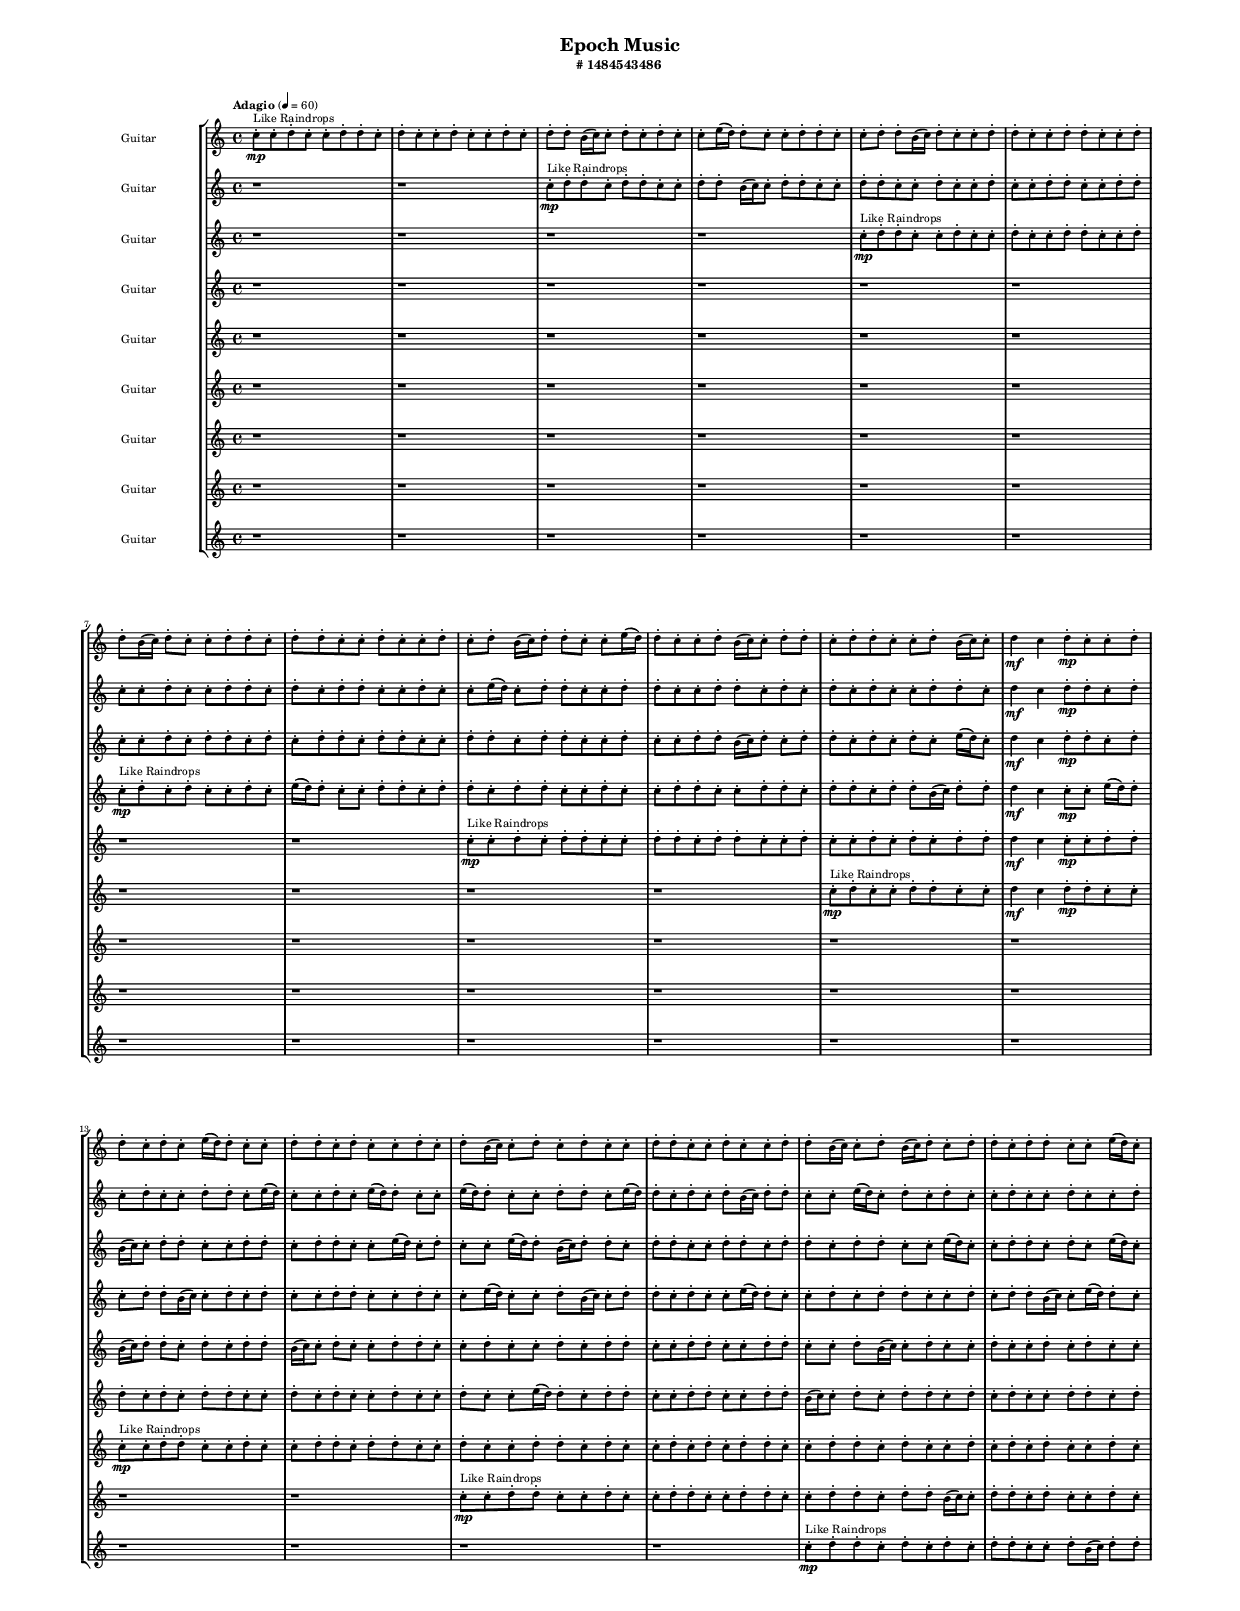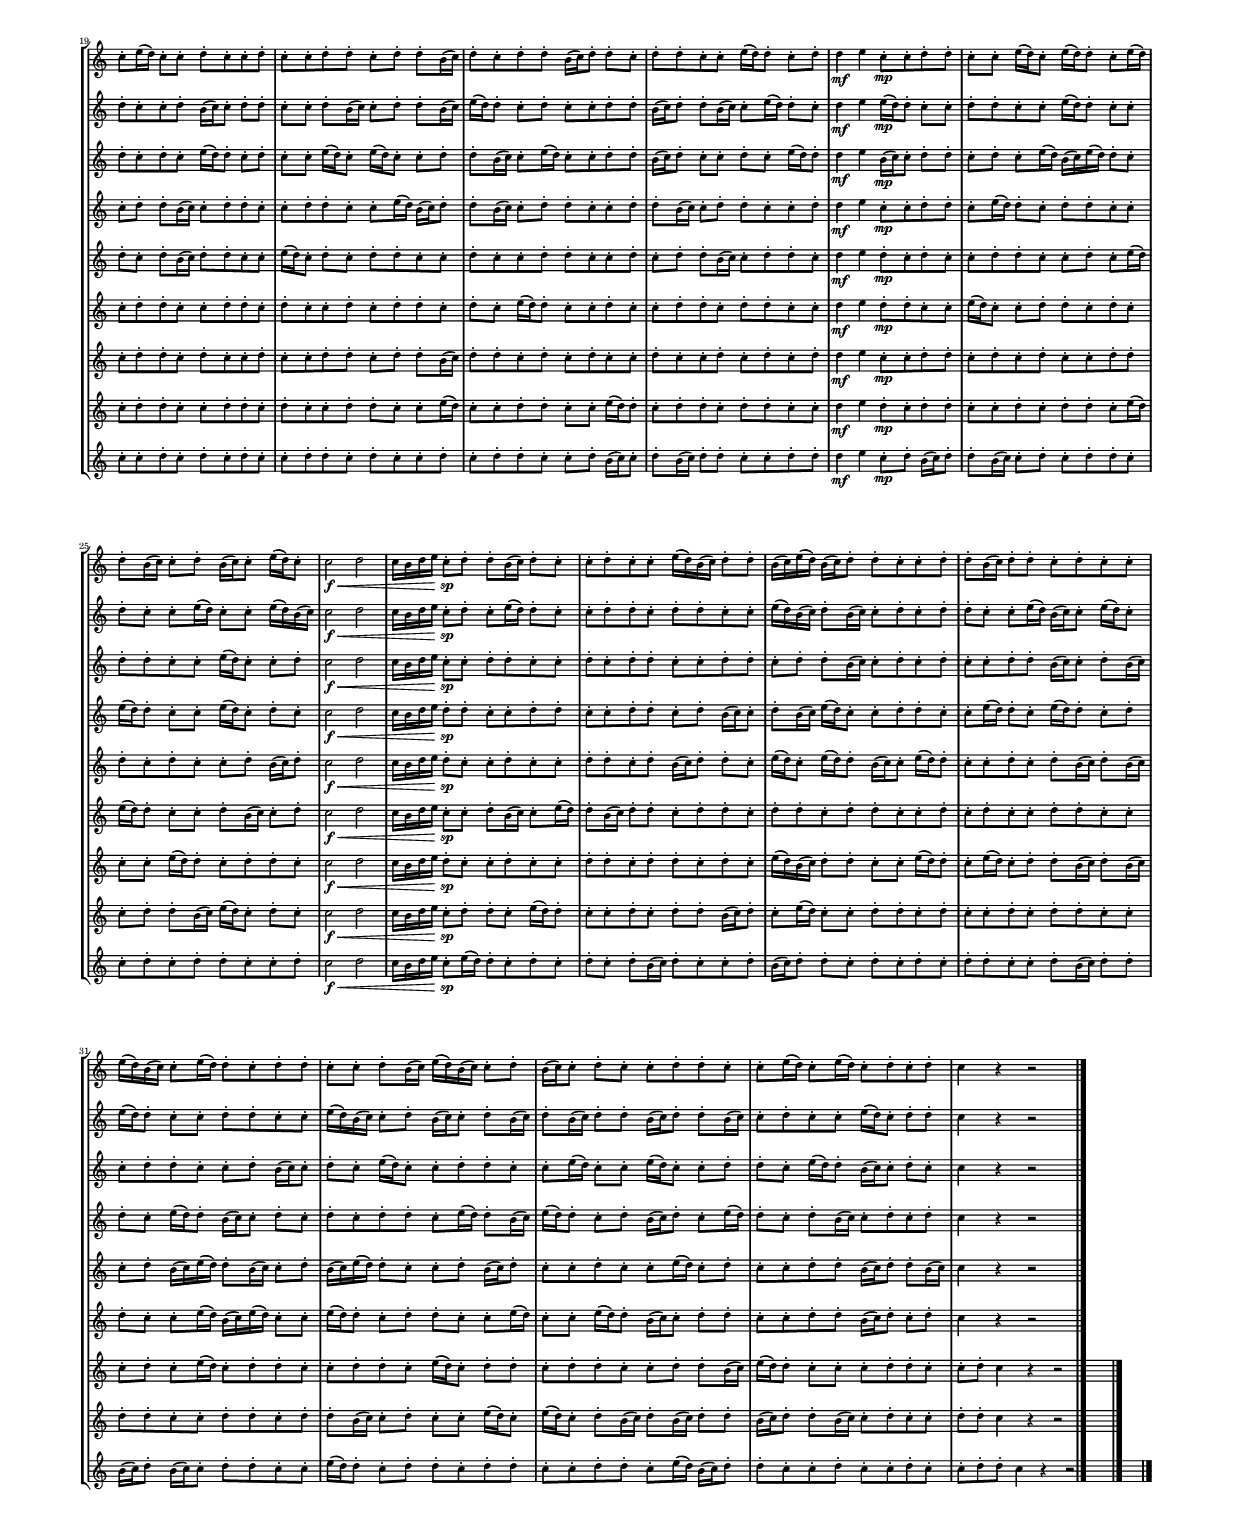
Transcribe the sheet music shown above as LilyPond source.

#(set-global-staff-size 10)

\header{
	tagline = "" 
	title = "Epoch Music"
	subtitle="#
1484543486
"
}

\paper{
  indent = 2\cm
  left-margin = 1.5\cm
  right-margin = 1.5\cm
  top-margin = 2\cm
  bottom-margin = 1.5\cm
  ragged-last-bottom = ##t
  print-all-headers = ##t
  print-page-number = ##f
}

\score{
\header{
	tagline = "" 
	title = "  "
	subtitle="  "
}
 \new  StaffGroup  <<

\new Staff \with {
    instrumentName = #"
Guitar
"
	midiInstrument = "Violin"
  }
\absolute {
\clef
"treble"

\tempo "Adagio" 4 = 60 c''8-.\mp ^"Like Raindrops"  c''8-. d''8-. c''8-. c''8-. d''8-. d''8-. c''8-. d''8-. c''8-. c''8-. d''8-. c''8-. c''8-. d''8-. c''8-. d''8-. d''8-. b'16( c''16) c''8-. d''8-. c''8-. d''8-. c''8-. c''8-. e''16( d''16) d''8-. c''8-. c''8-. d''8-. d''8-. c''8-. c''8-. d''8-. d''8-. b'16( c''16) d''8-. c''8-. c''8-. d''8-. d''8-. c''8-. c''8-. d''8-. d''8-. c''8-. c''8-. d''8-. d''8-. b'16( c''16) d''8-. c''8-. c''8-. d''8-. d''8-. c''8-. d''8-. d''8-. c''8-. c''8-. d''8-. c''8-. c''8-. d''8-. c''8-. d''8-. b'16( c''16) d''8-. d''8-. c''8-. c''8-. e''16( d''16) d''8-. c''8-. c''8-. d''8-. b'16( c''16) c''8-. d''8-. d''8-. c''8-. d''8-. d''8-. c''8-. c''8-. d''8-. b'16( c''16) c''8-. d''4\mf c''4 d''8-.\mp c''8-. c''8-. d''8-. d''8-. c''8-. d''8-. c''8-. e''16( d''16) d''8-. c''8-. c''8-. d''8-. d''8-. c''8-. d''8-. c''8-. c''8-. d''8-. c''8-. d''8-. b'16( c''16) c''8-. d''8-. c''8-. d''8-. c''8-. c''8-. d''8-. d''8-. c''8-. c''8-. d''8-. c''8-. c''8-. d''8-. d''8-. b'16( c''16) c''8-. d''8-. b'16( c''16) d''8-. c''8-. d''8-. d''8-. c''8-. d''8-. d''8-. c''8-. c''8-. e''16( d''16) c''8-. c''8-. e''16( d''16) c''8-. c''8-. d''8-. c''8-. c''8-. d''8-. c''8-. c''8-. d''8-. d''8-. c''8-. d''8-. d''8-. b'16( c''16) d''8-. c''8-. d''8-. d''8-. b'16( c''16) d''8-. d''8-. c''8-. d''8-. d''8-. c''8-. c''8-. e''16( d''16) d''8-. c''8-. d''8-. d''4\mf e''4 c''8-.\mp c''8-. d''8-. d''8-. c''8-. c''8-. e''16( d''16) c''8-. e''16( d''16) d''8-. c''8-. e''16( d''16) d''8-. b'16( c''16) c''8-. d''8-. b'16( c''16) c''8-. e''16( d''16) c''8-. c''2\f\< d''2 c''16 b'16 d''16 e''16 c''8-.\sp d''8-. d''8-. b'16( c''16) d''8-. c''8-. c''8-. d''8-. c''8-. c''8-. e''16( d''16) b'16( c''16) d''8-. d''8-. b'16( c''16) e''16( d''16) b'16( c''16) d''8-. d''8-. c''8-. c''8-. d''8-. d''8-. b'16( c''16) d''8-. d''8-. c''8-. d''8-. c''8-. c''8-. e''16( d''16) b'16( c''16) c''8-. e''16( d''16) d''8-. c''8-. d''8-. d''8-. c''8-. c''8-. d''8-. b'16( c''16) e''16( d''16) b'16( c''16) c''8-. d''8-. b'16( c''16) c''8-. d''8-. c''8-. c''8-. d''8-. d''8-. c''8-. c''8-. e''16( d''16) c''8-. e''16( d''16) c''8-. d''8-. c''8-. d''8-. c''4 r4 r2 

	\bar "|."

}



\new Staff \with {
    instrumentName = #"
Guitar
"
	midiInstrument = "Violin"
  }
\absolute {
\clef
"treble"

\tempo "Adagio" 4 = 60 r1 r1 c''8-.\mp ^"Like Raindrops"  d''8-. d''8-. c''8-. d''8-. d''8-. c''8-. c''8-. d''8-. d''8-. b'16( c''16) c''8-. d''8-. d''8-. c''8-. c''8-. d''8-. d''8-. c''8-. c''8-. d''8-. c''8-. c''8-. d''8-. c''8-. c''8-. d''8-. d''8-. c''8-. c''8-. d''8-. d''8-. c''8-. c''8-. d''8-. c''8-. c''8-. d''8-. d''8-. c''8-. d''8-. c''8-. d''8-. d''8-. c''8-. c''8-. d''8-. c''8-. c''8-. e''16( d''16) c''8-. d''8-. d''8-. c''8-. c''8-. d''8-. d''8-. c''8-. c''8-. d''8-. d''8-. c''8-. d''8-. c''8-. d''8-. c''8-. d''8-. c''8-. c''8-. d''8-. d''8-. c''8-. d''4\mf c''4 d''8-.\mp d''8-. c''8-. d''8-. c''8-. d''8-. c''8-. c''8-. d''8-. d''8-. c''8-. e''16( d''16) c''8-. c''8-. d''8-. c''8-. e''16( d''16) d''8-. c''8-. c''8-. e''16( d''16) d''8-. c''8-. c''8-. d''8-. d''8-. c''8-. e''16( d''16) d''8-. c''8-. d''8-. c''8-. d''8-. b'16( c''16) d''8-. d''8-. c''8-. c''8-. e''16( d''16) c''8-. d''8-. c''8-. d''8-. c''8-. c''8-. d''8-. c''8-. c''8-. d''8-. c''8-. c''8-. d''8-. d''8-. c''8-. c''8-. d''8-. b'16( c''16) c''8-. d''8-. d''8-. c''8-. c''8-. d''8-. b'16( c''16) c''8-. d''8-. d''8-. b'16( c''16) e''16( d''16) d''8-. c''8-. d''8-. c''8-. c''8-. d''8-. d''8-. b'16( c''16) d''8-. d''8-. b'16( c''16) c''8-. e''16( d''16) d''8-. c''8-. d''4\mf e''4 e''16(\mp d''16) d''8-. c''8-. c''8-. d''8-. d''8-. c''8-. c''8-. e''16( d''16) d''8-. c''8-. c''8-. d''8-. c''8-. c''8-. e''16( d''16) c''8-. c''8-. e''16( d''16) b'16( c''16) c''2\f\< d''2 c''16 b'16 d''16 e''16 c''8-.\sp d''8-. c''8-. e''16( d''16) d''8-. c''8-. c''8-. d''8-. d''8-. c''8-. d''8-. d''8-. c''8-. c''8-. e''16( d''16) b'16( c''16) d''8-. b'16( c''16) c''8-. d''8-. c''8-. d''8-. d''8-. c''8-. c''8-. e''16( d''16) b'16( c''16) c''8-. e''16( d''16) c''8-. e''16( d''16) d''8-. c''8-. c''8-. d''8-. d''8-. c''8-. c''8-. e''16( d''16) b'16( c''16) c''8-. d''8-. b'16( c''16) c''8-. d''8-. b'16( c''16) d''8-. b'16( c''16) d''8-. d''8-. b'16( c''16) d''8-. d''8-. b'16( c''16) c''8-. d''8-. c''8-. c''8-. e''16( d''16) c''8-. d''8-. d''8-. c''4 r4 r2 

	\bar "|."

}



\new Staff \with {
    instrumentName = #"
Guitar
"
	midiInstrument = "Violin"
  }
\absolute {
\clef
"treble"

\tempo "Adagio" 4 = 60 r1 r1 r1 r1 c''8-.\mp ^"Like Raindrops"  d''8-. d''8-. c''8-. c''8-. d''8-. c''8-. c''8-. d''8-. c''8-. c''8-. d''8-. d''8-. c''8-. c''8-. d''8-. c''8-. c''8-. d''8-. c''8-. d''8-. d''8-. c''8-. d''8-. c''8-. d''8-. d''8-. c''8-. d''8-. d''8-. c''8-. c''8-. d''8-. d''8-. c''8-. d''8-. d''8-. c''8-. c''8-. d''8-. c''8-. c''8-. d''8-. d''8-. b'16( c''16) d''8-. c''8-. d''8-. d''8-. c''8-. d''8-. c''8-. d''8-. c''8-. e''16( d''16) c''8-. d''4\mf c''4 d''8-.\mp d''8-. c''8-. d''8-. b'16( c''16) c''8-. d''8-. d''8-. c''8-. c''8-. d''8-. d''8-. c''8-. d''8-. d''8-. c''8-. c''8-. e''16( d''16) c''8-. d''8-. c''8-. c''8-. e''16( d''16) d''8-. b'16( c''16) d''8-. d''8-. c''8-. d''8-. d''8-. c''8-. c''8-. d''8-. d''8-. c''8-. d''8-. d''8-. c''8-. d''8-. d''8-. c''8-. c''8-. e''16( d''16) c''8-. c''8-. d''8-. d''8-. c''8-. d''8-. c''8-. e''16( d''16) c''8-. d''8-. c''8-. d''8-. c''8-. e''16( d''16) d''8-. c''8-. d''8-. c''8-. c''8-. e''16( d''16) c''8-. e''16( d''16) c''8-. c''8-. d''8-. d''8-. b'16( c''16) c''8-. e''16( d''16) c''8-. c''8-. d''8-. d''8-. b'16( c''16) d''8-. c''8-. c''8-. d''8-. c''8-. e''16( d''16) d''8-. d''4\mf e''4 b'16(\mp c''16) c''8-. d''8-. d''8-. c''8-. d''8-. c''8-. e''16( d''16) b'16( c''16) e''16( d''16) d''8-. c''8-. d''8-. d''8-. c''8-. c''8-. e''16( d''16) c''8-. c''8-. d''8-. c''2\f\< d''2 c''16 b'16 d''16 e''16 c''8-.\sp c''8-. d''8-. d''8-. c''8-. c''8-. d''8-. c''8-. d''8-. d''8-. c''8-. c''8-. d''8-. d''8-. c''8-. d''8-. d''8-. b'16( c''16) c''8-. d''8-. c''8-. d''8-. c''8-. c''8-. d''8-. d''8-. b'16( c''16) c''8-. d''8-. b'16( c''16) c''8-. d''8-. d''8-. c''8-. c''8-. d''8-. b'16( c''16) c''8-. d''8-. c''8-. e''16( d''16) c''8-. c''8-. d''8-. d''8-. c''8-. c''8-. e''16( d''16) c''8-. c''8-. e''16( d''16) c''8-. c''8-. d''8-. d''8-. c''8-. e''16( d''16) d''8-. b'16( c''16) c''8-. d''8-. c''8-. c''4 r4 r2 

	\bar "|."

}



\new Staff \with {
    instrumentName = #"
Guitar
"
	midiInstrument = "Violin"
  }
\absolute {
\clef
"treble"

\tempo "Adagio" 4 = 60 r1 r1 r1 r1 r1 r1 c''8-.\mp ^"Like Raindrops"  d''8-. c''8-. d''8-. c''8-. c''8-. d''8-. c''8-. e''16( d''16) d''8-. c''8-. c''8-. d''8-. d''8-. c''8-. d''8-. d''8-. c''8-. d''8-. d''8-. c''8-. c''8-. d''8-. c''8-. c''8-. d''8-. d''8-. c''8-. c''8-. d''8-. d''8-. c''8-. d''8-. d''8-. c''8-. d''8-. d''8-. b'16( c''16) d''8-. d''8-. d''4\mf c''4 c''8-.\mp c''8-. e''16( d''16) d''8-. c''8-. d''8-. d''8-. b'16( c''16) c''8-. d''8-. c''8-. d''8-. c''8-. c''8-. d''8-. d''8-. c''8-. c''8-. d''8-. c''8-. c''8-. e''16( d''16) c''8-. c''8-. d''8-. b'16( c''16) c''8-. d''8-. d''8-. c''8-. d''8-. c''8-. c''8-. e''16( d''16) d''8-. c''8-. c''8-. d''8-. c''8-. d''8-. d''8-. c''8-. c''8-. d''8-. c''8-. d''8-. d''8-. b'16( c''16) c''8-. e''16( d''16) d''8-. c''8-. c''8-. d''8-. d''8-. b'16( c''16) c''8-. d''8-. d''8-. c''8-. c''8-. d''8-. d''8-. c''8-. c''8-. e''16( d''16) b'16( c''16) d''8-. d''8-. b'16( c''16) c''8-. d''8-. d''8-. c''8-. c''8-. d''8-. d''8-. b'16( c''16) c''8-. d''8-. d''8-. c''8-. c''8-. d''8-. d''4\mf e''4 c''8-.\mp c''8-. d''8-. d''8-. c''8-. e''16( d''16) d''8-. c''8-. d''8-. d''8-. c''8-. c''8-. e''16( d''16) d''8-. c''8-. c''8-. e''16( d''16) c''8-. d''8-. c''8-. c''2\f\< d''2 c''16 b'16 d''16 e''16 d''8-.\sp d''8-. c''8-. c''8-. d''8-. d''8-. c''8-. c''8-. d''8-. d''8-. c''8-. d''8-. b'16( c''16) c''8-. d''8-. b'16( c''16) e''16( d''16) c''8-. c''8-. d''8-. d''8-. c''8-. c''8-. e''16( d''16) d''8-. c''8-. e''16( d''16) d''8-. c''8-. d''8-. d''8-. c''8-. e''16( d''16) d''8-. b'16( c''16) c''8-. d''8-. c''8-. d''8-. c''8-. d''8-. d''8-. c''8-. e''16( d''16) d''8-. b'16( c''16) e''16( d''16) d''8-. c''8-. d''8-. b'16( c''16) d''8-. c''8-. e''16( d''16) d''8-. c''8-. d''8-. b'16( c''16) c''8-. d''8-. c''8-. d''8-. c''4 r4 r2 

	\bar "|."

}



\new Staff \with {
    instrumentName = #"
Guitar
"
	midiInstrument = "Violin"
  }
\absolute {
\clef
"treble"

\tempo "Adagio" 4 = 60 r1 r1 r1 r1 r1 r1 r1 r1 c''8-.\mp ^"Like Raindrops"  c''8-. d''8-. c''8-. d''8-. d''8-. c''8-. c''8-. d''8-. d''8-. c''8-. d''8-. d''8-. c''8-. c''8-. d''8-. c''8-. c''8-. d''8-. c''8-. d''8-. c''8-. d''8-. d''8-. d''4\mf c''4 c''8-.\mp c''8-. d''8-. d''8-. b'16( c''16) d''8-. d''8-. c''8-. d''8-. c''8-. d''8-. d''8-. b'16( c''16) c''8-. d''8-. c''8-. c''8-. d''8-. d''8-. c''8-. c''8-. d''8-. c''8-. c''8-. d''8-. c''8-. d''8-. d''8-. c''8-. c''8-. d''8-. d''8-. c''8-. c''8-. d''8-. d''8-. c''8-. c''8-. d''8-. b'16( c''16) c''8-. d''8-. c''8-. c''8-. d''8-. c''8-. c''8-. d''8-. c''8-. d''8-. c''8-. c''8-. d''8-. c''8-. d''8-. b'16( c''16) d''8-. d''8-. c''8-. c''8-. e''16( d''16) c''8-. d''8-. c''8-. d''8-. d''8-. c''8-. c''8-. d''8-. c''8-. c''8-. d''8-. d''8-. c''8-. c''8-. d''8-. c''8-. d''8-. d''8-. b'16( c''16) c''8-. d''8-. d''8-. c''8-. d''4\mf e''4 d''8-.\mp c''8-. d''8-. c''8-. c''8-. d''8-. d''8-. c''8-. c''8-. d''8-. c''8-. e''16( d''16) d''8-. c''8-. d''8-. c''8-. c''8-. d''8-. b'16( c''16) d''8-. c''2\f\< d''2 c''16 b'16 d''16 e''16 d''8-.\sp c''8-. c''8-. d''8-. c''8-. c''8-. d''8-. d''8-. c''8-. d''8-. b'16( c''16) d''8-. d''8-. c''8-. e''16( d''16) c''8-. e''16( d''16) d''8-. b'16( c''16) c''8-. e''16( d''16) d''8-. c''8-. c''8-. d''8-. c''8-. d''8-. b'16( c''16) d''8-. b'16( c''16) c''8-. d''8-. b'16( c''16) e''16( d''16) d''8-. b'16( c''16) c''8-. d''8-. b'16( c''16) e''16( d''16) d''8-. c''8-. c''8-. d''8-. b'16( c''16) d''8-. c''8-. c''8-. d''8-. c''8-. c''8-. e''16( d''16) c''8-. d''8-. c''8-. c''8-. d''8-. d''8-. b'16( c''16) d''8-. d''8-. b'16( c''16) c''4 r4 r2 

	\bar "|."

}



\new Staff \with {
    instrumentName = #"
Guitar
"
	midiInstrument = "Violin"
  }
\absolute {
\clef
"treble"

\tempo "Adagio" 4 = 60 r1 r1 r1 r1 r1 r1 r1 r1 r1 r1 c''8-.\mp ^"Like Raindrops"  d''8-. c''8-. c''8-. d''8-. d''8-. c''8-. c''8-. d''4\mf c''4 d''8-.\mp d''8-. c''8-. c''8-. d''8-. c''8-. d''8-. c''8-. d''8-. d''8-. c''8-. c''8-. d''8-. c''8-. d''8-. c''8-. c''8-. d''8-. c''8-. c''8-. d''8-. c''8-. c''8-. e''16( d''16) d''8-. c''8-. d''8-. d''8-. c''8-. c''8-. d''8-. d''8-. c''8-. c''8-. d''8-. d''8-. b'16( c''16) c''8-. d''8-. c''8-. d''8-. d''8-. c''8-. d''8-. c''8-. d''8-. c''8-. c''8-. d''8-. d''8-. c''8-. d''8-. c''8-. d''8-. d''8-. c''8-. c''8-. d''8-. d''8-. c''8-. d''8-. c''8-. c''8-. d''8-. c''8-. d''8-. d''8-. c''8-. d''8-. c''8-. e''16( d''16) d''8-. c''8-. c''8-. d''8-. c''8-. c''8-. d''8-. d''8-. c''8-. d''8-. d''8-. c''8-. c''8-. d''4\mf e''4 d''8-.\mp d''8-. c''8-. c''8-. e''16( d''16) c''8-. c''8-. d''8-. d''8-. c''8-. d''8-. c''8-. e''16( d''16) d''8-. c''8-. c''8-. d''8-. b'16( c''16) c''8-. d''8-. c''2\f\< d''2 c''16 b'16 d''16 e''16 c''8-.\sp c''8-. d''8-. b'16( c''16) c''8-. e''16( d''16) d''8-. b'16( c''16) d''8-. d''8-. c''8-. d''8-. d''8-. c''8-. d''8-. d''8-. c''8-. d''8-. d''8-. c''8-. c''8-. d''8-. c''8-. d''8-. c''8-. c''8-. d''8-. d''8-. c''8-. c''8-. d''8-. c''8-. c''8-. e''16( d''16) b'16( c''16) e''16( d''16) c''8-. c''8-. e''16( d''16) d''8-. c''8-. d''8-. d''8-. c''8-. c''8-. e''16( d''16) c''8-. c''8-. e''16( d''16) d''8-. b'16( c''16) c''8-. d''8-. d''8-. c''8-. c''8-. d''8-. d''8-. b'16( c''16) d''8-. c''8-. d''8-. c''4 r4 r2 

	\bar "|."

}



\new Staff \with {
    instrumentName = #"
Guitar
"
	midiInstrument = "Violin"
  }
\absolute {
\clef
"treble"

\tempo "Adagio" 4 = 60 r1 r1 r1 r1 r1 r1 r1 r1 r1 r1 r1 r1 c''8-.\mp ^"Like Raindrops"  c''8-. d''8-. d''8-. c''8-. c''8-. d''8-. c''8-. c''8-. d''8-. d''8-. c''8-. d''8-. d''8-. c''8-. c''8-. d''8-. c''8-. c''8-. d''8-. d''8-. c''8-. d''8-. c''8-. c''8-. d''8-. c''8-. d''8-. c''8-. d''8-. d''8-. c''8-. c''8-. d''8-. d''8-. c''8-. d''8-. c''8-. c''8-. d''8-. c''8-. d''8-. c''8-. d''8-. c''8-. c''8-. d''8-. c''8-. c''8-. d''8-. d''8-. c''8-. d''8-. c''8-. c''8-. d''8-. c''8-. c''8-. d''8-. d''8-. c''8-. d''8-. d''8-. b'16( c''16) d''8-. d''8-. c''8-. d''8-. c''8-. d''8-. c''8-. c''8-. d''8-. c''8-. c''8-. d''8-. c''8-. d''8-. c''8-. d''8-. d''4\mf e''4 c''8-.\mp c''8-. d''8-. d''8-. c''8-. d''8-. c''8-. d''8-. c''8-. c''8-. d''8-. d''8-. c''8-. c''8-. e''16( d''16) d''8-. c''8-. d''8-. d''8-. c''8-. c''2\f\< d''2 c''16 b'16 d''16 e''16 d''8-.\sp c''8-. c''8-. d''8-. c''8-. c''8-. d''8-. d''8-. c''8-. d''8-. d''8-. c''8-. d''8-. c''8-. e''16( d''16) b'16( c''16) d''8-. d''8-. c''8-. c''8-. e''16( d''16) d''8-. c''8-. e''16( d''16) c''8-. d''8-. d''8-. b'16( c''16) d''8-. b'16( c''16) c''8-. d''8-. c''8-. e''16( d''16) c''8-. d''8-. d''8-. c''8-. c''8-. d''8-. d''8-. c''8-. e''16( d''16) c''8-. d''8-. d''8-. c''8-. d''8-. d''8-. c''8-. c''8-. d''8-. d''8-. b'16( c''16) e''16( d''16) d''8-. c''8-. c''8-. c''8-. d''8-. d''8-. c''8-. c''8-. d''8-. c''4 r4 r2 

	\bar "|."

}



\new Staff \with {
    instrumentName = #"
Guitar
"
	midiInstrument = "Violin"
  }
\absolute {
\clef
"treble"

\tempo "Adagio" 4 = 60 r1 r1 r1 r1 r1 r1 r1 r1 r1 r1 r1 r1 r1 r1 c''8-.\mp ^"Like Raindrops"  c''8-. d''8-. d''8-. c''8-. c''8-. d''8-. c''8-. c''8-. d''8-. d''8-. c''8-. c''8-. d''8-. d''8-. c''8-. c''8-. d''8-. d''8-. c''8-. d''8-. d''8-. b'16( c''16) c''8-. d''8-. d''8-. c''8-. d''8-. c''8-. c''8-. d''8-. c''8-. c''8-. d''8-. d''8-. c''8-. c''8-. d''8-. d''8-. c''8-. d''8-. c''8-. c''8-. d''8-. d''8-. c''8-. c''8-. e''16( d''16) c''8-. c''8-. d''8-. d''8-. c''8-. c''8-. e''16( d''16) d''8-. c''8-. d''8-. d''8-. c''8-. d''8-. d''8-. c''8-. c''8-. d''4\mf e''4 d''8-.\mp c''8-. d''8-. d''8-. c''8-. c''8-. d''8-. c''8-. d''8-. d''8-. c''8-. e''16( d''16) c''8-. d''8-. d''8-. b'16( c''16) e''16( d''16) c''8-. d''8-. c''8-. c''2\f\< d''2 c''16 b'16 d''16 e''16 c''8-.\sp d''8-. d''8-. c''8-. e''16( d''16) d''8-. c''8-. c''8-. d''8-. c''8-. d''8-. d''8-. b'16( c''16) d''8-. c''8-. e''16( d''16) c''8-. c''8-. d''8-. d''8-. c''8-. d''8-. c''8-. c''8-. d''8-. c''8-. d''8-. d''8-. c''8-. c''8-. d''8-. d''8-. c''8-. c''8-. d''8-. d''8-. c''8-. d''8-. d''8-. b'16( c''16) c''8-. d''8-. c''8-. c''8-. e''16( d''16) c''8-. e''16( d''16) c''8-. d''8-. b'16( c''16) d''8-. b'16( c''16) d''8-. d''8-. b'16( c''16) d''8-. d''8-. b'16( c''16) c''8-. d''8-. c''8-. c''8-. d''8-. d''8-. c''4 r4 r2 

	\bar "|."

}



\new Staff \with {
    instrumentName = #"
Guitar
"
	midiInstrument = "Violin"
  }
\absolute {
\clef
"treble"

\tempo "Adagio" 4 = 60 r1 r1 r1 r1 r1 r1 r1 r1 r1 r1 r1 r1 r1 r1 r1 r1 c''8-.\mp ^"Like Raindrops"  d''8-. d''8-. c''8-. d''8-. c''8-. d''8-. c''8-. d''8-. d''8-. c''8-. c''8-. d''8-. b'16( c''16) d''8-. d''8-. c''8-. c''8-. d''8-. c''8-. d''8-. c''8-. d''8-. c''8-. c''8-. d''8-. d''8-. c''8-. d''8-. c''8-. c''8-. d''8-. c''8-. d''8-. d''8-. c''8-. c''8-. d''8-. b'16( c''16) c''8-. d''8-. b'16( c''16) d''8-. d''8-. c''8-. c''8-. d''8-. d''8-. d''4\mf e''4 c''8-.\mp d''8-. b'16( c''16) d''8-. d''8-. b'16( c''16) c''8-. d''8-. c''8-. d''8-. d''8-. c''8-. c''8-. d''8-. c''8-. d''8-. d''8-. c''8-. c''8-. d''8-. c''2\f\< d''2 c''16 b'16 d''16 e''16 c''8-.\sp e''16( d''16) d''8-. c''8-. d''8-. c''8-. d''8-. c''8-. d''8-. b'16( c''16) d''8-. c''8-. c''8-. d''8-. b'16( c''16) d''8-. d''8-. c''8-. d''8-. c''8-. d''8-. c''8-. d''8-. d''8-. c''8-. c''8-. d''8-. b'16( c''16) d''8-. d''8-. b'16( c''16) d''8-. b'16( c''16) c''8-. d''8-. d''8-. c''8-. c''8-. e''16( d''16) d''8-. c''8-. d''8-. d''8-. c''8-. d''8-. d''8-. c''8-. c''8-. d''8-. d''8-. c''8-. e''16( d''16) b'16( c''16) d''8-. d''8-. c''8-. c''8-. d''8-. c''8-. c''8-. d''8-. c''8-. c''8-. d''8-. d''8-. c''4 r4 r2 

	\bar "|."

}


>>
\layout{}
\midi{}
}

